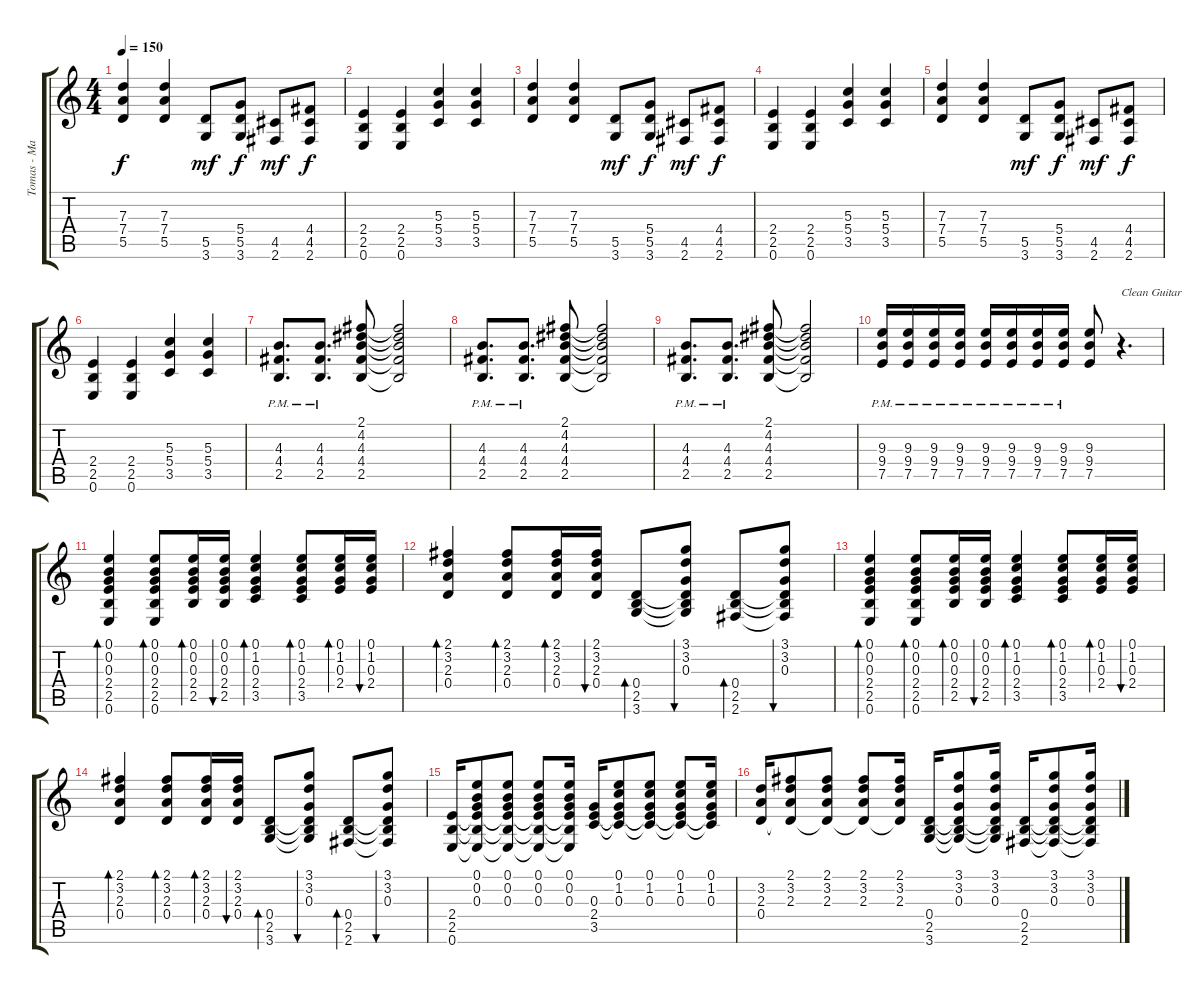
\track ("Tomas - Main Guitar" "Tomas - Ma") {instrument overdrivenguitar}
\staff {score tabs}
\tuning (E4 B3 G3 D3 A2 E2) {hide}
\ts (4 4)
\tempo 150
\clef g2
\ks c
(7.3 7.4 5.5).4{dy f} (7.3 7.4 5.5).4 (5.5 3.6).8{dy mf} (5.4 5.5 3.6).8{dy f} (4.5 2.6).8{dy mf} (4.4 4.5 2.6).8{dy f} |
(2.4 2.5 0.6).4 (2.4 2.5 0.6).4 (5.3 5.4 3.5).4 (5.3 5.4 3.5).4 |
(7.3 7.4 5.5).4 (7.3 7.4 5.5).4 (5.5 3.6).8{dy mf} (5.4 5.5 3.6).8{dy f} (4.5 2.6).8{dy mf} (4.4 4.5 2.6).8{dy f} |
(2.4 2.5 0.6).4 (2.4 2.5 0.6).4 (5.3 5.4 3.5).4 (5.3 5.4 3.5).4 |
(7.3 7.4 5.5).4 (7.3 7.4 5.5).4 (5.5 3.6).8{dy mf} (5.4 5.5 3.6).8{dy f} (4.5 2.6).8{dy mf} (4.4 4.5 2.6).8{dy f} |
(2.4 2.5 0.6).4 (2.4 2.5 0.6).4 (5.3 5.4 3.5).4 (5.3 5.4 3.5).4 |
(4.3{pm} 4.4{pm} 2.5{pm}).8{d} (4.3{pm} 4.4{pm} 2.5{pm}).8{d} (2.1 4.2 4.3 4.4 2.5).8 (2.1{t} 4.2{t} 4.3{t} 4.4{t} 2.5{t}).2 |
(4.3{pm} 4.4{pm} 2.5{pm}).8{d} (4.3{pm} 4.4{pm} 2.5{pm}).8{d} (2.1 4.2 4.3 4.4 2.5).8 (2.1{t} 4.2{t} 4.3{t} 4.4{t} 2.5{t}).2 |
(4.3{pm} 4.4{pm} 2.5{pm}).8{d} (4.3{pm} 4.4{pm} 2.5{pm}).8{d} (2.1 4.2 4.3 4.4 2.5).8 (2.1{t} 4.2{t} 4.3{t} 4.4{t} 2.5{t}).2 |
(9.3{pm} 9.4{pm} 7.5{pm}).16 (9.3{pm} 9.4{pm} 7.5{pm}).16 (9.3{pm} 9.4{pm} 7.5{pm}).16 (9.3{pm} 9.4{pm} 7.5{pm}).16 (9.3{pm} 9.4{pm} 7.5{pm}).16 (9.3{pm} 9.4{pm} 7.5{pm}).16 (9.3{pm} 9.4{pm} 7.5{pm}).16 (9.3{pm} 9.4{pm} 7.5{pm}).16 (9.3 9.4 7.5).8 r.4{d txt "Clean Guitar" volume 12 instrument electricguitarclean} |
(0.1 0.2 0.3 2.4 2.5 0.6).4{bd 60} (0.1 0.2 0.3 2.4 2.5 0.6).8{bd 60} (0.1 0.2 0.3 2.4 2.5).16{bd 60} (0.1 0.2 0.3 2.4 2.5).16{bu 60} (0.1 1.2 0.3 2.4 3.5).4{bd 60} (0.1 1.2 0.3 2.4 3.5).8{bd 60} (0.1 1.2 0.3 2.4).16{bd 60} (0.1 1.2 0.3 2.4).16{bu 60} |
(2.1 3.2 2.3 0.4).4{bd 60} (2.1 3.2 2.3 0.4).8{bd 60} (2.1 3.2 2.3 0.4).16{bd 60} (2.1 3.2 2.3 0.4).16{bu 60} (0.4 2.5 3.6).8{bd 60} (3.1 3.2 0.3 0.4{t} 2.5{t} 3.6{t}).8{bu 60} (0.4 2.5 2.6).8{bd 60} (3.1 3.2 0.3 0.4{t} 2.5{t} 2.6{t}).8{bu 60} |
(0.1 0.2 0.3 2.4 2.5 0.6).4{bd 60} (0.1 0.2 0.3 2.4 2.5 0.6).8{bd 60} (0.1 0.2 0.3 2.4 2.5).16{bd 60} (0.1 0.2 0.3 2.4 2.5).16{bu 60} (0.1 1.2 0.3 2.4 3.5).4{bd 60} (0.1 1.2 0.3 2.4 3.5).8{bd 60} (0.1 1.2 0.3 2.4).16{bd 60} (0.1 1.2 0.3 2.4).16{bu 60} |
(2.1 3.2 2.3 0.4).4{bd 60} (2.1 3.2 2.3 0.4).8{bd 60} (2.1 3.2 2.3 0.4).16{bd 60} (2.1 3.2 2.3 0.4).16{bu 60} (0.4 2.5 3.6).8{bd 60} (3.1 3.2 0.3 0.4{t} 2.5{t} 3.6{t}).8{bu 60} (0.4 2.5 2.6).8{bd 60} (3.1 3.2 0.3 0.4{t} 2.5{t} 2.6{t}).8{bu 60} |
(2.4 2.5 0.6).16 (0.1 0.2 0.3 2.4{t} 2.5{t} 0.6{t}).8 (0.1 0.2 0.3 2.4{t} 2.5{t} 0.6{t}).8 (0.1 0.2 0.3 2.4{t} 2.5{t} 0.6{t}).8 (0.1 0.2 0.3 2.4{t} 2.5{t} 0.6{t}).16 (0.3 2.4 3.5).16 (0.1 1.2 0.3 2.4{t} 3.5{t}).8 (0.1 1.2 0.3 2.4{t} 3.5{t}).8 (0.1 1.2 0.3 2.4{t} 3.5{t}).8 (0.1 1.2 0.3 2.4{t} 3.5{t}).16 |
(3.2 2.3 0.4).16 (2.1 3.2 2.3 0.4{t}).8 (2.1 3.2 2.3 0.4{t}).8 (2.1 3.2 2.3 0.4{t}).8 (2.1 3.2 2.3 0.4{t}).16 (0.4 2.5 3.6).16 (3.1 3.2 0.3 0.4{t} 2.5{t} 3.6{t}).8 (3.1 3.2 0.3 0.4{t} 2.5{t} 3.6{t}).16 (0.4 2.5 2.6).16 (3.1 3.2 0.3 0.4{t} 2.5{t} 2.6{t}).8 (3.1 3.2 0.3 0.4{t} 2.5{t} 2.6{t}).16
